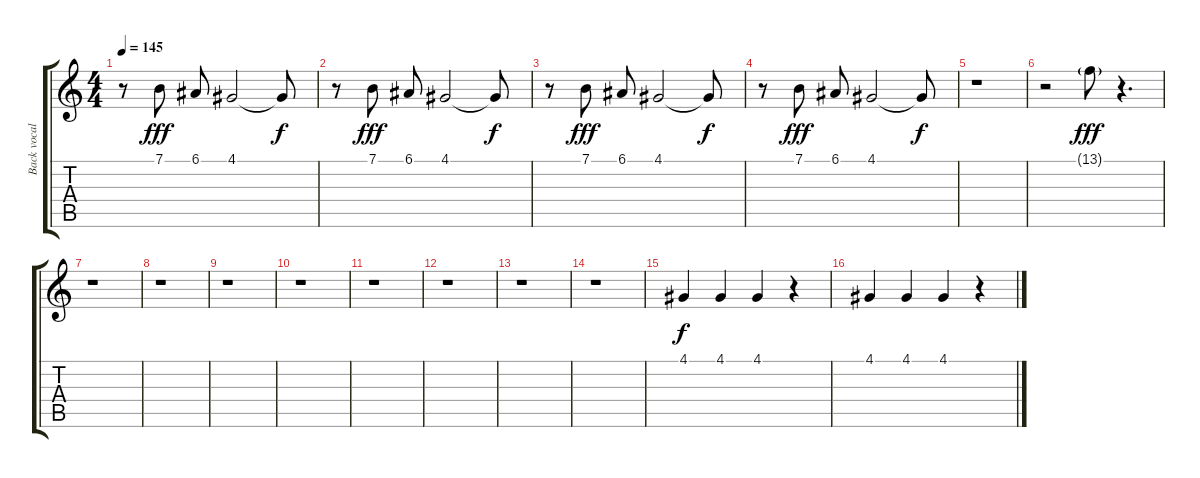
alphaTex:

\track ("Back vocal" "Back vocal") {instrument trumpet}
\staff {score tabs}
\tuning (E4 B3 G3 D3 A2 E2) {hide}
\ts (4 4)
\tempo 145
\clef g2
\ks c
r.8{dy f} 7.1.8{dy fff} 6.1.8 4.1.2 4.1{t}.8{dy f} |
r.8 7.1.8{dy fff} 6.1.8 4.1.2 4.1{t}.8{dy f} |
r.8 7.1.8{dy fff} 6.1.8 4.1.2 4.1{t}.8{dy f} |
r.8 7.1.8{dy fff} 6.1.8 4.1.2 4.1{t}.8{dy f} |
r.1 |
r.2 13.1{g}.8{dy fff} r.4{d} |
r.1 |
r.1 |
r.1 |
r.1 |
r.1 |
r.1 |
r.1 |
r.1 |
4.1.4{dy f} 4.1.4 4.1.4 r.4 |
4.1.4 4.1.4 4.1.4 r.4
